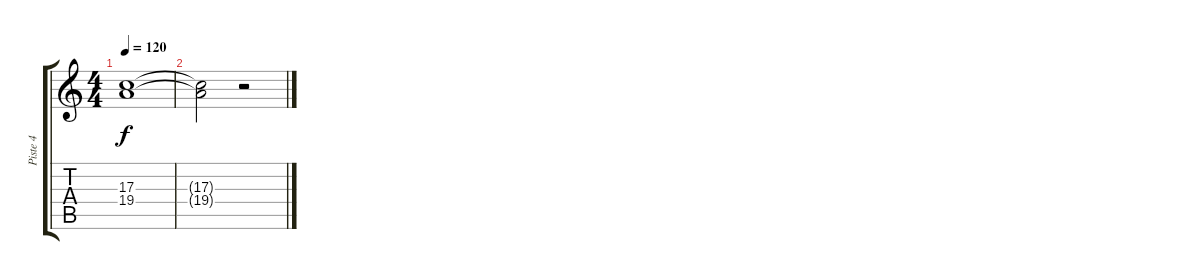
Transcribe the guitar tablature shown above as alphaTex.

\track ("Piste 4" "Piste 4") {instrument flute}
\staff {score tabs}
\tuning (E4 B3 G3 D3 A2 E2) {hide}
\ts (4 4)
\tempo 120
\clef g2
\ks c
(17.3 19.4).1{dy f} |
(17.3{t} 19.4{t}).2 r.2
